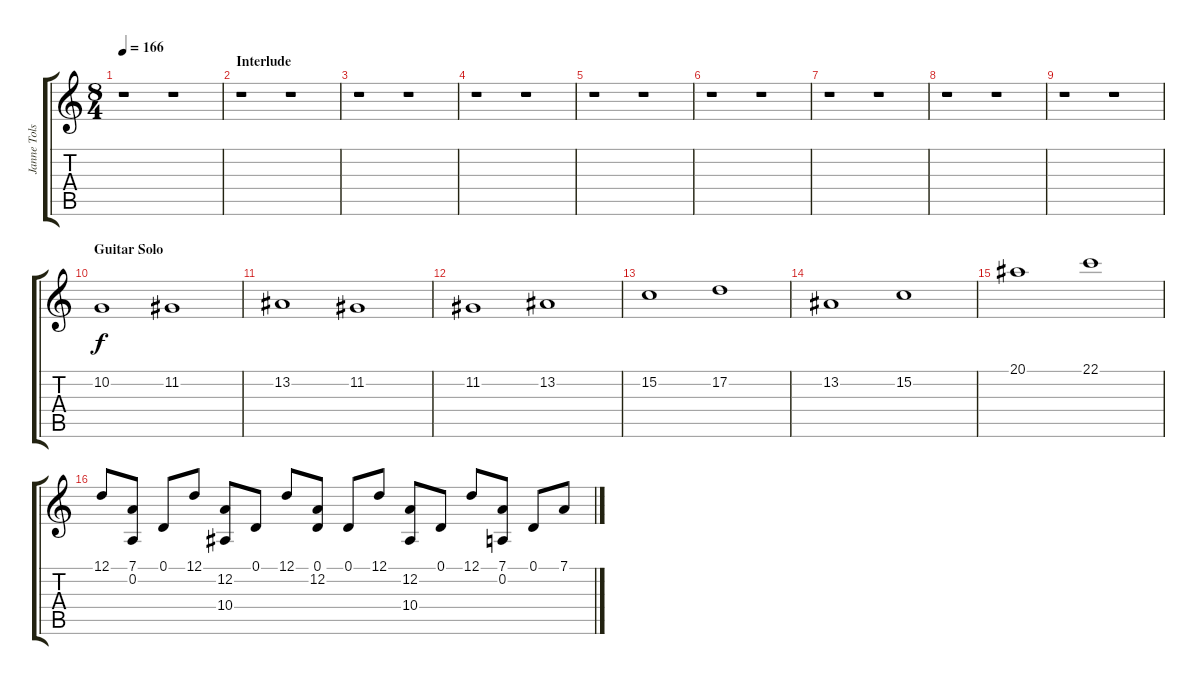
\track ("Janne Tolsa - Lead Keyboard" "Janne Tols") {instrument pad3polysynth}
\staff {score tabs}
\tuning (D4 A3 F3 C3 G2 D2) {hide}
\ts (8 4)
\tempo 166
\clef g2
\ks c
r.1{dy f} r.1 |
\section ("" "Interlude")
r.1 r.1 |
r.1 r.1 |
r.1 r.1 |
r.1 r.1 |
r.1 r.1 |
r.1 r.1 |
r.1 r.1 |
r.1 r.1 |
\section ("" "Guitar Solo")
10.2.1 11.2.1 |
13.2.1 11.2.1 |
11.2.1 13.2.1 |
15.2.1 17.2.1 |
13.2.1 15.2.1 |
20.1.1 22.1.1 |
12.1.8 (7.1 0.2).8 0.1.8 12.1.8 (12.2 10.4).8 0.1.8 12.1.8 (0.1 12.2).8 0.1.8 12.1.8 (12.2 10.4).8 0.1.8 12.1.8 (7.1 0.2).8 0.1.8 7.1.8
